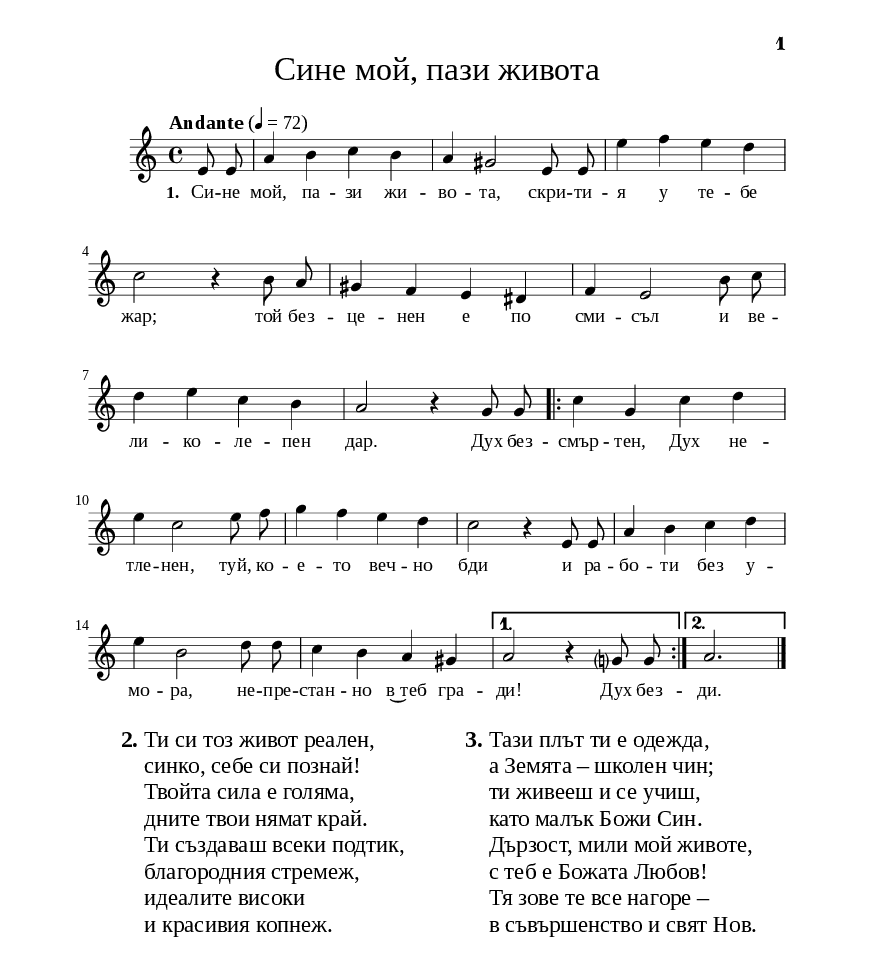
\version "2.24.4"

% include paper part and global functions
\include "include/globals.ily"

"rightBraces045" = \markup {
  \column {
    % repeat braces
    \translate #'(0 . -13.9 )
    \right-brace #44

    \translate #'(0 . -17.1 )
    \right-brace #44
  }
  \column {
    % repeat numbers
    \translate #'(0 . -14.4 )
    2

    \translate #'(0 . -21.5 )
    2
  }
}

\bookpart {
  \label #'ref045
  \tocItem \markup "Сине мой, пази живота"
  \include "include/bookpart-paper.ily"
  \score {
    \include "include/score-layout.ily"

    \new Voice \absolute  {
      \clef treble
      \key a \minor
      \time 4/4
      \tempoFunc "Andante" 4 "72"
      \autoBeamOff
      \partial 4


      e'8 e'8 | a'4 b' c''4 b' | a'4 gis'2 e'8 e' | e''4 f'' e''4 d'' | \break

      c''2 r4 b'8 a'  |  gis'4 f'  e'4 dis' |  f'4 e'2  b'8 c'' \break |

      d''4 e'' c''4 b' | a'2 r4 g'8 g' \repeat volta 2 {
        |  c''4 g' c''4 d'' | e''4 c''2 e''8 f'' | g''4 f'' e''4 d'' | c''2 r4 e'8 e' | a'4 b'  c''4 d'' \break |

        e''4 b'2 d''8 d'' c''4 b' a'4 gis' |
      } \alternative { { a'2 r4 g'?8 g'  } { a'2. } } \bar "|."
    }

    \addlyrics {
      \set stanza = "1. " Си -- не мой, па -- зи жи -- во -- та, скри -- ти -- я у
      те -- бе жар; той без -- це -- нен е по сми -- съл и ве --
      ли -- ко -- ле -- пен дар. Дух без -- смър -- тен, Дух не -- тле -- нен,
      туй, ко -- е -- то веч -- но бди и ра -- бо -- ти без у --
      мо -- ра, не -- пре -- стан -- но в~теб гра -- ди! Дух без -- ди.
    }

    \header {
      title = \titleFunc #'ref_desc_3 "Сине мой, пази живота" "Sine moj, pazi života"
    }

    \midi{}

  } % score

  \markup \abs-fontsize #11 \override #`(baseline-skip . ,bgCoupletBaselineSkip) {
    \fill-line {
      \hspace #0.1
      \column {
        \line {
          \bold "2."
          \column {
            "Ти си тоз живот реален,"
            "синко, себе си познай!"
            "Твойта сила е голяма,"
            "дните твои нямат край."
            "Ти създаваш всеки подтик,"
            "благородния стремеж,"
            "идеалите високи"
            "и красивия копнеж."
          }
        }
      }
      \hspace #0.1
      % adds horizontal spacing between columns
      \column {
        \line {
          \bold "3."
          \column {
            "Тази плът ти е одежда,"
            "а Земята – школен чин;"
            "ти живееш и се учиш,"
            "като малък Божи Син."
            "Дързост, мили мой животе,"
            "с теб е Божата Любов!"
            "Тя зове те все нагоре –"
            "в съвършенство и свят Нов."
          }
        }

        % adds vertical spacing between verses
      }\hspace #0.1
    }
  }

} % bookpart
